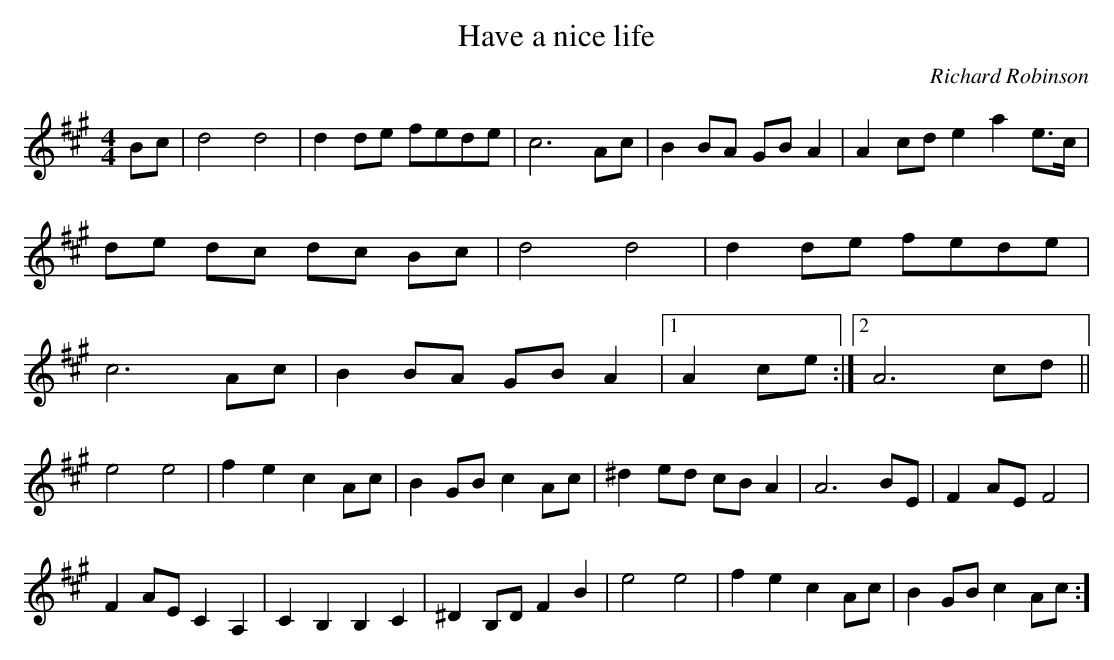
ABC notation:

X:1
T:Have a nice life
C:Richard Robinson
M:4/4
K:A
Bc |\
d4 d4 | d2de fede | c6Ac | B2BA GBA2 | A2cd e2a2 e>c | de dc dc Bc |\
d4 d4 | d2de fede | c6Ac | B2BA GBA2 |1 A2 ce :|2 A6 cd ||
e4 e4 | f2e2 c2 Ac | B2GB c2Ac | ^d2 ed cB A2 | A6 BE | F2 AE F4 |
F2 AE C2 A,2 | C2 B,2 B,2 C2 | ^D2 B,D F2 B2 | \
e4 e4 | f2e2 c2 Ac | B2GB c2Ac :]
